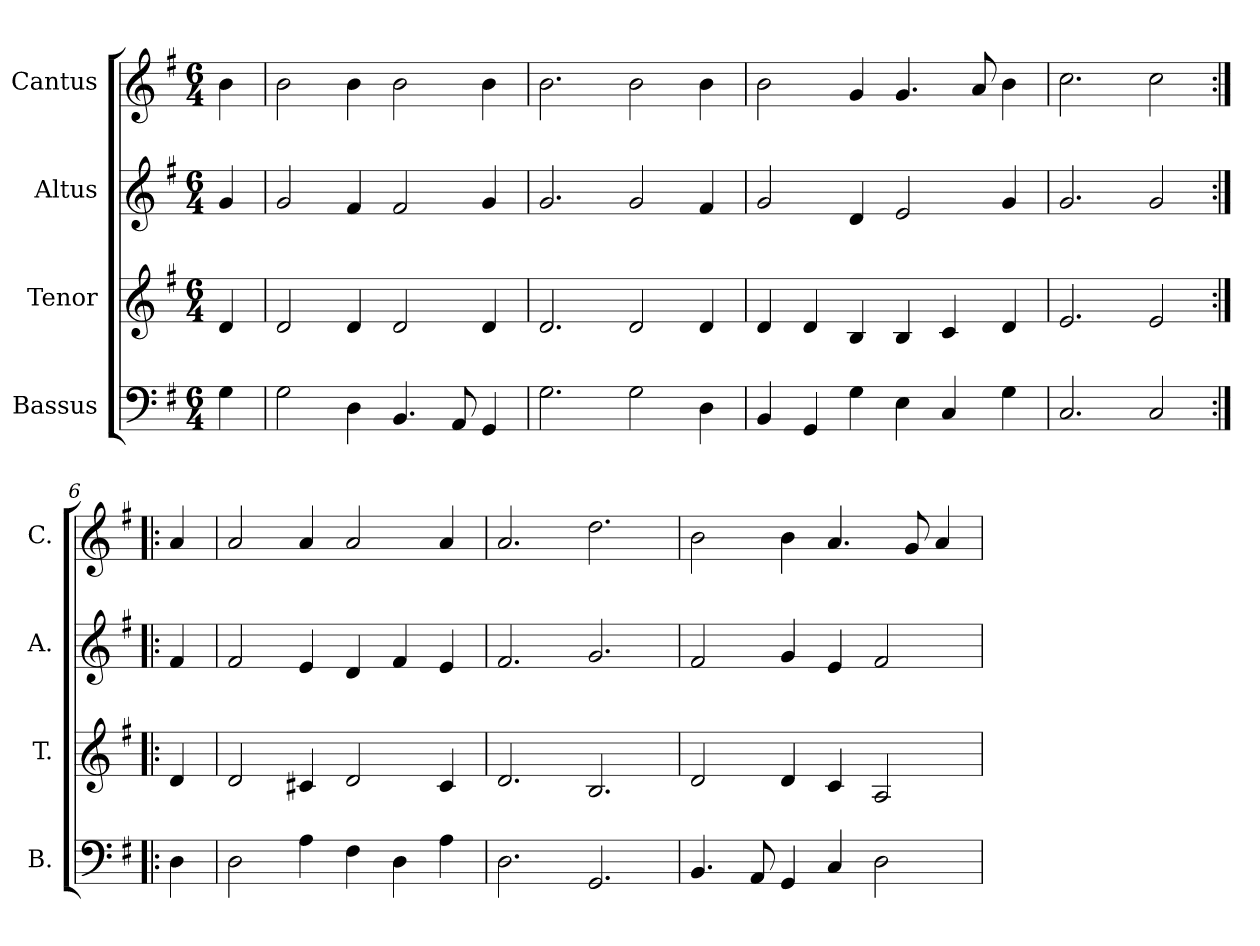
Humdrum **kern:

**kern	**kern	**kern	**kern
*part4	*part3	*part2	*part1
*staff4	*staff3	*staff2	*staff1
*I"Bassus	*I"Tenor	*I"Altus	*I"Cantus
*I'B.	*I'T.	*I'A.	*I'C.
*clefF4	*clefG2	*clefG2	*clefG2
*k[f#]	*k[f#]	*k[f#]	*k[f#]
*G:	*G:	*G:	*G:
*M6/4	*M6/4	*M6/4	*M6/4
=1	=1	=1	=1
4G\	4d/	4g/	4b\
=2	=2	=2	=2
2G\	2d/	2g/	2b\
4D\	4d/	4f#/	4b\
4.BB/	2d/	2f#/	2b\
8AA/	.	.	.
4GG/	4d/	4g/	4b\
=3	=3	=3	=3
2.G\	2.d/	2.g/	2.b\
2G\	2d/	2g/	2b\
4D\	4d/	4f#/	4b\
=4	=4	=4	=4
4BB/	4d/	2g/	2b\
4GG/	4d/	.	.
4G\	4B/	4d/	4g/
4E\	4B/	2e/	4.g/
4C/	4c/	.	.
.	.	.	8a/
4G\	4d/	4g/	4b\
=5	=5	=5	=5
2.C/	2.e/	2.g/	2.cc\
2C/	2e/	2g/	2cc\
!!LO:LB:g=z
=6:|!|:	=6:|!|:	=6:|!|:	=6:|!|:
4D\	4d/	4f#/	4a/
=7	=7	=7	=7
2D\	2d/	2f#/	2a/
4A\	4c#X/	4e/	4a/
4F#\	2d/	4d/	2a/
4D\	.	4f#/	.
4A\	4c#/	4e/	4a/
=8	=8	=8	=8
2.D\	2.d/	2.f#/	2.a/
2.GG/	2.B/	2.g/	2.dd\
=9	=9	=9	=9
4.BB/	2d/	2f#/	2b\
8AA/	.	.	.
4GG/	4d/	4g/	4b\
4C/	4c/	4e/	4.a/
2D\	2A/	2f#/	.
.	.	.	8g/
.	.	.	4a/
=	=	=	=
*-	*-	*-	*-
